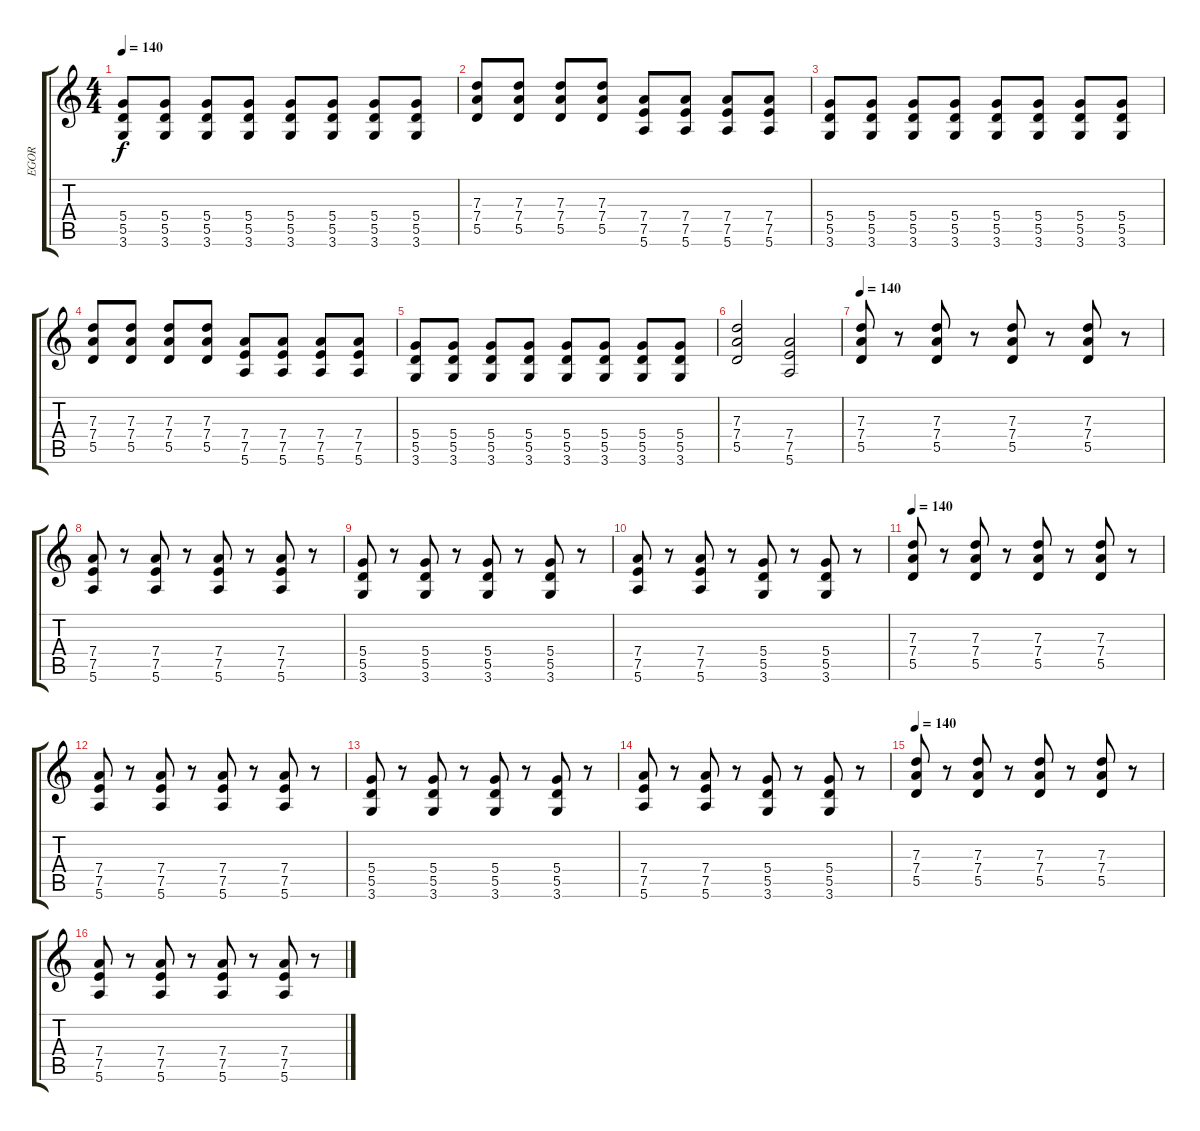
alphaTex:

\track ("EGOR" "EGOR") {instrument distortionguitar}
\staff {score tabs}
\tuning (E4 B3 G3 D3 A2 E2) {hide}
\ts (4 4)
\tempo 140
\clef g2
\ks c
(5.4 5.5 3.6).8{dy f} (5.4 5.5 3.6).8 (5.4 5.5 3.6).8 (5.4 5.5 3.6).8 (5.4 5.5 3.6).8 (5.4 5.5 3.6).8 (5.4 5.5 3.6).8 (5.4 5.5 3.6).8 |
(7.3 7.4 5.5).8 (7.3 7.4 5.5).8 (7.3 7.4 5.5).8 (7.3 7.4 5.5).8 (7.4 7.5 5.6).8 (7.4 7.5 5.6).8 (7.4 7.5 5.6).8 (7.4 7.5 5.6).8 |
(5.4 5.5 3.6).8 (5.4 5.5 3.6).8 (5.4 5.5 3.6).8 (5.4 5.5 3.6).8 (5.4 5.5 3.6).8 (5.4 5.5 3.6).8 (5.4 5.5 3.6).8 (5.4 5.5 3.6).8 |
(7.3 7.4 5.5).8 (7.3 7.4 5.5).8 (7.3 7.4 5.5).8 (7.3 7.4 5.5).8 (7.4 7.5 5.6).8 (7.4 7.5 5.6).8 (7.4 7.5 5.6).8 (7.4 7.5 5.6).8 |
(5.4 5.5 3.6).8 (5.4 5.5 3.6).8 (5.4 5.5 3.6).8 (5.4 5.5 3.6).8 (5.4 5.5 3.6).8 (5.4 5.5 3.6).8 (5.4 5.5 3.6).8 (5.4 5.5 3.6).8 |
(7.3 7.4 5.5).2 (7.4 7.5 5.6).2 |
\tempo 140
(7.3 7.4 5.5).8 r.8 (7.3 7.4 5.5).8 r.8 (7.3 7.4 5.5).8 r.8 (7.3 7.4 5.5).8 r.8 |
(7.4 7.5 5.6).8 r.8 (7.4 7.5 5.6).8 r.8 (7.4 7.5 5.6).8 r.8 (7.4 7.5 5.6).8 r.8 |
(5.4 5.5 3.6).8 r.8 (5.4 5.5 3.6).8 r.8 (5.4 5.5 3.6).8 r.8 (5.4 5.5 3.6).8 r.8 |
(7.4 7.5 5.6).8 r.8 (7.4 7.5 5.6).8 r.8 (5.4 5.5 3.6).8 r.8 (5.4 5.5 3.6).8 r.8 |
\tempo 140
(7.3 7.4 5.5).8 r.8 (7.3 7.4 5.5).8 r.8 (7.3 7.4 5.5).8 r.8 (7.3 7.4 5.5).8 r.8 |
(7.4 7.5 5.6).8 r.8 (7.4 7.5 5.6).8 r.8 (7.4 7.5 5.6).8 r.8 (7.4 7.5 5.6).8 r.8 |
(5.4 5.5 3.6).8 r.8 (5.4 5.5 3.6).8 r.8 (5.4 5.5 3.6).8 r.8 (5.4 5.5 3.6).8 r.8 |
(7.4 7.5 5.6).8 r.8 (7.4 7.5 5.6).8 r.8 (5.4 5.5 3.6).8 r.8 (5.4 5.5 3.6).8 r.8 |
\tempo 140
(7.3 7.4 5.5).8 r.8 (7.3 7.4 5.5).8 r.8 (7.3 7.4 5.5).8 r.8 (7.3 7.4 5.5).8 r.8 |
(7.4 7.5 5.6).8 r.8 (7.4 7.5 5.6).8 r.8 (7.4 7.5 5.6).8 r.8 (7.4 7.5 5.6).8 r.8
